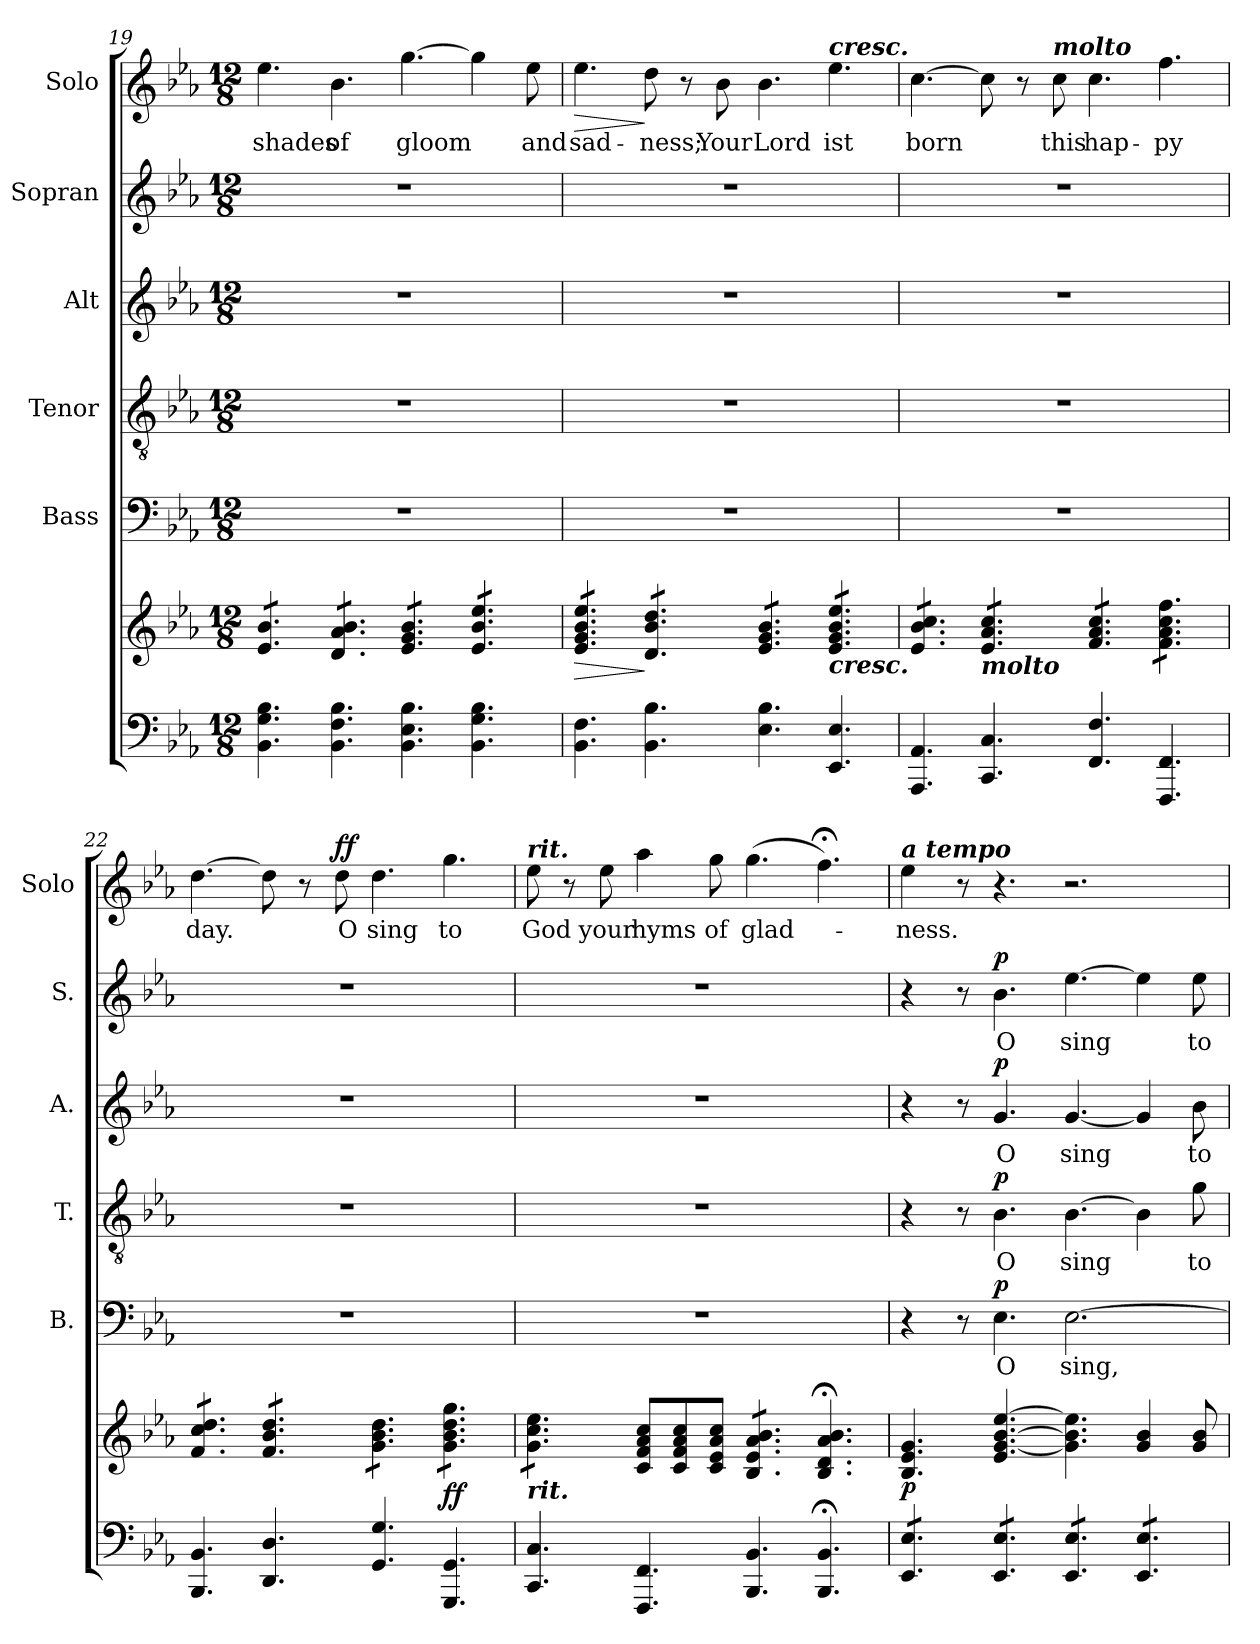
**kern	**kern	**dynam	**kern	**text	**dynam	**kern	**text	**dynam	**kern	**text	**dynam	**kern	**text	**dynam	**kern	**text	**dynam
*part6	*part6	*part6	*part5	*part5	*part5	*part4	*part4	*part4	*part3	*part3	*part3	*part2	*part2	*part2	*part1	*part1	*part1
*staff7	*staff6	*staff6/7	*staff5	*staff5	*staff5	*staff4	*staff4	*staff4	*staff3	*staff3	*staff3	*staff2	*staff2	*staff2	*staff1	*staff1	*staff1
*	*	*	*I"Bass	*	*	*I"Tenor	*	*	*I"Alt	*	*	*I"Sopran	*	*	*I"Solo	*	*
*	*	*	*I'B.	*	*	*I'T.	*	*	*I'A.	*	*	*I'S.	*	*	*I'Solo	*	*
*clefF4	*clefG2	*	*clefF4	*	*	*clefGv2	*	*	*clefG2	*	*	*clefG2	*	*	*clefG2	*	*
*k[b-e-a-]	*k[b-e-a-]	*	*k[b-e-a-]	*	*	*k[b-e-a-]	*	*	*k[b-e-a-]	*	*	*k[b-e-a-]	*	*	*k[b-e-a-]	*	*
*E-:	*E-:	*	*E-:	*	*	*E-:	*	*	*E-:	*	*	*E-:	*	*	*E-:	*	*
*M12/8	*M12/8	*	*M12/8	*	*	*M12/8	*	*	*M12/8	*	*	*M12/8	*	*	*M12/8	*	*
=19	=19	=19	=19	=19	=19	=19	=19	=19	=19	=19	=19	=19	=19	=19	=19	=19	=19
!	!	!	!	!	!	!	!	!	!	!	!	!	!	!	!	!LO:LY:b	!
*	*tremolo	*	*	*	*	*	*	*	*	*	*	*	*	*	*	*	*
4.BB-\ 4.G\ 4.B-\	8e-/ 8b-/L	.	1.r	.	.	1.r	.	.	1.r	.	.	1.r	.	.	4.ee-\	shades	.
.	8e-/ 8b-/	.	.	.	.	.	.	.	.	.	.	.	.	.	.	.	.
.	8e-/ 8b-/J	.	.	.	.	.	.	.	.	.	.	.	.	.	.	.	.
!	!	!	!	!	!	!	!	!	!	!	!	!	!	!	!	!LO:LY:b	!
4.BB-\ 4.F\ 4.B-\	8d/ 8a-/ 8b-/L	.	.	.	.	.	.	.	.	.	.	.	.	.	4.b-\	of	.
.	8d/ 8a-/ 8b-/	.	.	.	.	.	.	.	.	.	.	.	.	.	.	.	.
.	8d/ 8a-/ 8b-/J	.	.	.	.	.	.	.	.	.	.	.	.	.	.	.	.
!	!	!	!	!	!	!	!	!	!	!	!	!	!	!	!	!LO:LY:b	!
4.BB-\ 4.E-\ 4.B-\	8e-/ 8g/ 8b-/L	.	.	.	.	.	.	.	.	.	.	.	.	.	[4.gg\	gloom	.
.	8e-/ 8g/ 8b-/	.	.	.	.	.	.	.	.	.	.	.	.	.	.	.	.
.	8e-/ 8g/ 8b-/J	.	.	.	.	.	.	.	.	.	.	.	.	.	.	.	.
4.BB-\ 4.G\ 4.B-\	8e-/ 8b-/ 8ee-/L	.	.	.	.	.	.	.	.	.	.	.	.	.	4gg\]	.	.
.	8e-/ 8b-/ 8ee-/	.	.	.	.	.	.	.	.	.	.	.	.	.	.	.	.
!	!	!	!	!	!	!	!	!	!	!	!	!	!	!	!	!LO:LY:b	!
.	8e-/ 8b-/ 8ee-/J	.	.	.	.	.	.	.	.	.	.	.	.	.	8ee-\	and	.
=20	=20	=20	=20	=20	=20	=20	=20	=20	=20	=20	=20	=20	=20	=20	=20	=20	=20
!	!	!LO:HP:b	!	!	!	!	!	!	!	!	!	!	!	!	!	!LO:LY:b	!LO:HP:b
4.BB-\ 4.F\	8e-/ 8g/ 8b-/ 8ee-/L	>	1.r	.	.	1.r	.	.	1.r	.	.	1.r	.	.	4.ee-\	sad-	>
.	8e-/ 8g/ 8b-/ 8ee-/	.	.	.	.	.	.	.	.	.	.	.	.	.	.	.	.
.	8e-/ 8g/ 8b-/ 8ee-/J	.	.	.	.	.	.	.	.	.	.	.	.	.	.	.	.
!	!	!	!	!	!	!	!	!	!	!	!	!	!	!	!	!LO:LY:b	!
4.BB-\ 4.B-\	8d/ 8b-/ 8dd/L	]	.	.	.	.	.	.	.	.	.	.	.	.	8dd\	-ness;	]
.	8d/ 8b-/ 8dd/	.	.	.	.	.	.	.	.	.	.	.	.	.	8r	.	.
!	!	!	!	!	!	!	!	!	!	!	!	!	!	!	!	!LO:LY:b	!
.	8d/ 8b-/ 8dd/J	.	.	.	.	.	.	.	.	.	.	.	.	.	8b-\	Your	.
!	!	!	!	!	!	!	!	!	!	!	!	!	!	!	!	!LO:LY:b	!
4.E-\ 4.B-\	8e-/ 8g/ 8b-/L	.	.	.	.	.	.	.	.	.	.	.	.	.	4.b-\	Lord	.
.	8e-/ 8g/ 8b-/	.	.	.	.	.	.	.	.	.	.	.	.	.	.	.	.
.	8e-/ 8g/ 8b-/J	.	.	.	.	.	.	.	.	.	.	.	.	.	.	.	.
!	!	!	!	!	!	!	!	!	!	!	!	!	!	!	!LO:TX:a:Bi:t=cresc.	!	!
!	!LO:TX:b:Bi:t=cresc.	!	!	!	!	!	!	!	!	!	!	!	!	!	!	!	!
!	!	!	!	!	!	!	!	!	!	!	!	!	!	!	!	!LO:LY:b	!
4.EE-/ 4.E-/	8e-/ 8g/ 8b-/ 8ee-/L	.	.	.	.	.	.	.	.	.	.	.	.	.	4.ee-\	ist	.
.	8e-/ 8g/ 8b-/ 8ee-/	.	.	.	.	.	.	.	.	.	.	.	.	.	.	.	.
.	8e-/ 8g/ 8b-/ 8ee-/J	.	.	.	.	.	.	.	.	.	.	.	.	.	.	.	.
=21	=21	=21	=21	=21	=21	=21	=21	=21	=21	=21	=21	=21	=21	=21	=21	=21	=21
!	!	!	!	!	!	!	!	!	!	!	!	!	!	!	!	!LO:LY:b	!
4.AAA-/ 4.AA-/	8e-/ 8b-/ 8cc/L	.	1.r	.	.	1.r	.	.	1.r	.	.	1.r	.	.	[4.cc\	born	.
.	8e-/ 8b-/ 8cc/	.	.	.	.	.	.	.	.	.	.	.	.	.	.	.	.
.	8e-/ 8b-/ 8cc/J	.	.	.	.	.	.	.	.	.	.	.	.	.	.	.	.
!	!LO:TX:b:Bi:t=molto	!	!	!	!	!	!	!	!	!	!	!	!	!	!	!	!
4.CC/ 4.C/	8e-/ 8a-/ 8cc/L	.	.	.	.	.	.	.	.	.	.	.	.	.	8cc\]	.	.
.	8e-/ 8a-/ 8cc/	.	.	.	.	.	.	.	.	.	.	.	.	.	8r	.	.
!	!	!	!	!	!	!	!	!	!	!	!	!	!	!	!LO:TX:a:Bi:t=molto	!	!
!	!	!	!	!	!	!	!	!	!	!	!	!	!	!	!	!LO:LY:b	!
.	8e-/ 8a-/ 8cc/J	.	.	.	.	.	.	.	.	.	.	.	.	.	8cc\	this	.
!	!	!	!	!	!	!	!	!	!	!	!	!	!	!	!	!LO:LY:b	!
4.FF/ 4.F/	8f/ 8a-/ 8cc/L	.	.	.	.	.	.	.	.	.	.	.	.	.	4.cc\	hap-	.
.	8f/ 8a-/ 8cc/	.	.	.	.	.	.	.	.	.	.	.	.	.	.	.	.
.	8f/ 8a-/ 8cc/J	.	.	.	.	.	.	.	.	.	.	.	.	.	.	.	.
!	!	!	!	!	!	!	!	!	!	!	!	!	!	!	!	!LO:LY:b	!
4.FFF/ 4.FF/	8f\ 8a-\ 8cc\ 8ff\L	.	.	.	.	.	.	.	.	.	.	.	.	.	4.ff\	-py	.
.	8f\ 8a-\ 8cc\ 8ff\	.	.	.	.	.	.	.	.	.	.	.	.	.	.	.	.
.	8f\ 8a-\ 8cc\ 8ff\J	.	.	.	.	.	.	.	.	.	.	.	.	.	.	.	.
=22	=22	=22	=22	=22	=22	=22	=22	=22	=22	=22	=22	=22	=22	=22	=22	=22	=22
!	!	!	!	!	!	!	!	!	!	!	!	!	!	!	!	!LO:LY:b	!
4.BBB-/ 4.BB-/	8f/ 8cc/ 8dd/L	.	1.r	.	.	1.r	.	.	1.r	.	.	1.r	.	.	[4.dd\	day.	.
.	8f/ 8cc/ 8dd/	.	.	.	.	.	.	.	.	.	.	.	.	.	.	.	.
.	8f/ 8cc/ 8dd/J	.	.	.	.	.	.	.	.	.	.	.	.	.	.	.	.
4.DD/ 4.D/	8f/ 8b-/ 8dd/L	.	.	.	.	.	.	.	.	.	.	.	.	.	8dd\]	.	.
.	8f/ 8b-/ 8dd/	.	.	.	.	.	.	.	.	.	.	.	.	.	8r	.	.
!	!	!	!	!	!	!	!	!	!	!	!	!	!	!	!	!LO:LY:b	!LO:DY:a
.	8f/ 8b-/ 8dd/J	.	.	.	.	.	.	.	.	.	.	.	.	.	8dd\	O	ff
!	!	!	!	!	!	!	!	!	!	!	!	!	!	!	!	!LO:LY:b	!
4.GG/ 4.G/	8g\ 8b-\ 8dd\L	.	.	.	.	.	.	.	.	.	.	.	.	.	4.dd\	sing	.
.	8g\ 8b-\ 8dd\	.	.	.	.	.	.	.	.	.	.	.	.	.	.	.	.
.	8g\ 8b-\ 8dd\J	.	.	.	.	.	.	.	.	.	.	.	.	.	.	.	.
!	!	!LO:DY:b	!	!	!	!	!	!	!	!	!	!	!	!	!	!LO:LY:b	!
4.GGG/ 4.GG/	8g\ 8b-\ 8dd\ 8gg\L	ff	.	.	.	.	.	.	.	.	.	.	.	.	4.gg\	to	.
.	8g\ 8b-\ 8dd\ 8gg\	.	.	.	.	.	.	.	.	.	.	.	.	.	.	.	.
.	8g\ 8b-\ 8dd\ 8gg\J	.	.	.	.	.	.	.	.	.	.	.	.	.	.	.	.
!!LO:PB:g=z
=23	=23	=23	=23	=23	=23	=23	=23	=23	=23	=23	=23	=23	=23	=23	=23	=23	=23
!	!	!	!	!	!	!	!	!	!	!	!	!	!	!	!LO:TX:a:Bi:t=rit.	!	!
!	!LO:TX:b:Bi:t=rit.	!	!	!	!	!	!	!	!	!	!	!	!	!	!	!	!
!	!	!	!	!	!	!	!	!	!	!	!	!	!	!	!	!LO:LY:b	!
4.CC/ 4.C/	8g\ 8cc\ 8ee-\L	.	1.r	.	.	1.r	.	.	1.r	.	.	1.r	.	.	8ee-\	God	.
.	8g\ 8cc\ 8ee-\	.	.	.	.	.	.	.	.	.	.	.	.	.	8r	.	.
!	!	!	!	!	!	!	!	!	!	!	!	!	!	!	!	!LO:LY:b	!
.	8g\ 8cc\ 8ee-\J	.	.	.	.	.	.	.	.	.	.	.	.	.	8ee-\	your	.
*	*Xtremolo	*	*	*	*	*	*	*	*	*	*	*	*	*	*	*	*
!	!	!	!	!	!	!	!	!	!	!	!	!	!	!	!	!LO:LY:b	!
4.FFF/ 4.FF/	8c/ 8f/ 8a-/ 8cc/L	.	.	.	.	.	.	.	.	.	.	.	.	.	4aa-\	hyms	.
.	8c/ 8f/ 8a-/ 8cc/	.	.	.	.	.	.	.	.	.	.	.	.	.	.	.	.
!	!	!	!	!	!	!	!	!	!	!	!	!	!	!	!	!LO:LY:b	!
.	8c/ 8e-/ 8a-/ 8cc/J	.	.	.	.	.	.	.	.	.	.	.	.	.	8gg\	of	.
!	!	!	!	!	!	!	!	!	!	!	!	!	!	!	!	!LO:LY:b	!
*	*tremolo	*	*	*	*	*	*	*	*	*	*	*	*	*	*	*	*
4.BBB-/ 4.BB-/	8B-/ 8e-/ 8a-/ 8b-/L	.	.	.	.	.	.	.	.	.	.	.	.	.	(>4.gg\	glad-	.
.	8B-/ 8e-/ 8a-/ 8b-/	.	.	.	.	.	.	.	.	.	.	.	.	.	.	.	.
.	8B-/ 8e-/ 8a-/ 8b-/J	.	.	.	.	.	.	.	.	.	.	.	.	.	.	.	.
*	*Xtremolo	*	*	*	*	*	*	*	*	*	*	*	*	*	*	*	*
4.BBB-/; 4.BB-/;	4.B-/;< 4.d/;< 4.a-/;< 4.b-/;<	.	.	.	.	.	.	.	.	.	.	.	.	.	4.ff;<\)	.	.
=24	=24	=24	=24	=24	=24	=24	=24	=24	=24	=24	=24	=24	=24	=24	=24	=24	=24
!	!	!	!	!	!	!	!	!	!	!	!	!	!	!	!LO:TX:a:Bi:t=a tempo	!	!
!	!	!LO:DY:b	!	!	!	!	!	!	!	!	!	!	!	!	!	!LO:LY:b	!
*tremolo	*	*	*	*	*	*	*	*	*	*	*	*	*	*	*	*	*
8EE-/ 8E-/L	4.B-/ 4.e-/ 4.g/	p	4r	.	.	4r	.	.	4r	.	.	4r	.	.	4ee-\	-ness.	.
8EE-/ 8E-/	.	.	.	.	.	.	.	.	.	.	.	.	.	.	.	.	.
8EE-/ 8E-/J	.	.	8r	.	.	8r	.	.	8r	.	.	8r	.	.	8r	.	.
!	!	!	!	!LO:LY:b	!LO:DY:a	!	!LO:LY:b	!LO:DY:a	!	!LO:LY:b	!LO:DY:a	!	!LO:LY:b	!LO:DY:a	!	!	!
8EE-/ 8E-/L	4.e-/ [4.g/ [4.b-/ [4.ee-/	.	4.E-\	O	p	4.B-\	O	p	4.g/	O	p	4.b-\	O	p	4.r	.	.
8EE-/ 8E-/	.	.	.	.	.	.	.	.	.	.	.	.	.	.	.	.	.
8EE-/ 8E-/J	.	.	.	.	.	.	.	.	.	.	.	.	.	.	.	.	.
!	!	!	!	!LO:LY:b	!	!	!LO:LY:b	!	!	!LO:LY:b	!	!	!LO:LY:b	!	!	!	!
8EE-/ 8E-/L	4.g\] 4.b-\] 4.ee-\]	.	[2.E-\	sing,	.	[4.B-\	sing	.	[4.g/	sing	.	[4.ee-\	sing	.	2.r	.	.
8EE-/ 8E-/	.	.	.	.	.	.	.	.	.	.	.	.	.	.	.	.	.
8EE-/ 8E-/J	.	.	.	.	.	.	.	.	.	.	.	.	.	.	.	.	.
8EE-/ 8E-/L	4g/ 4b-/	.	.	.	.	4B-\]	.	.	4g/]	.	.	4ee-\]	.	.	.	.	.
8EE-/ 8E-/	.	.	.	.	.	.	.	.	.	.	.	.	.	.	.	.	.
!	!	!	!	!	!	!	!LO:LY:b	!	!	!LO:LY:b	!	!	!LO:LY:b	!	!	!	!
8EE-/ 8E-/J	8g/ 8b-/	.	.	.	.	8g\	to	.	8b-\	to	.	8ee-\	to	.	.	.	.
*Xtremolo	*	*	*	*	*	*	*	*	*	*	*	*	*	*	*	*	*
=	=	=	=	=	=	=	=	=	=	=	=	=	=	=	=	=	=
*-	*-	*-	*-	*-	*-	*-	*-	*-	*-	*-	*-	*-	*-	*-	*-	*-	*-
